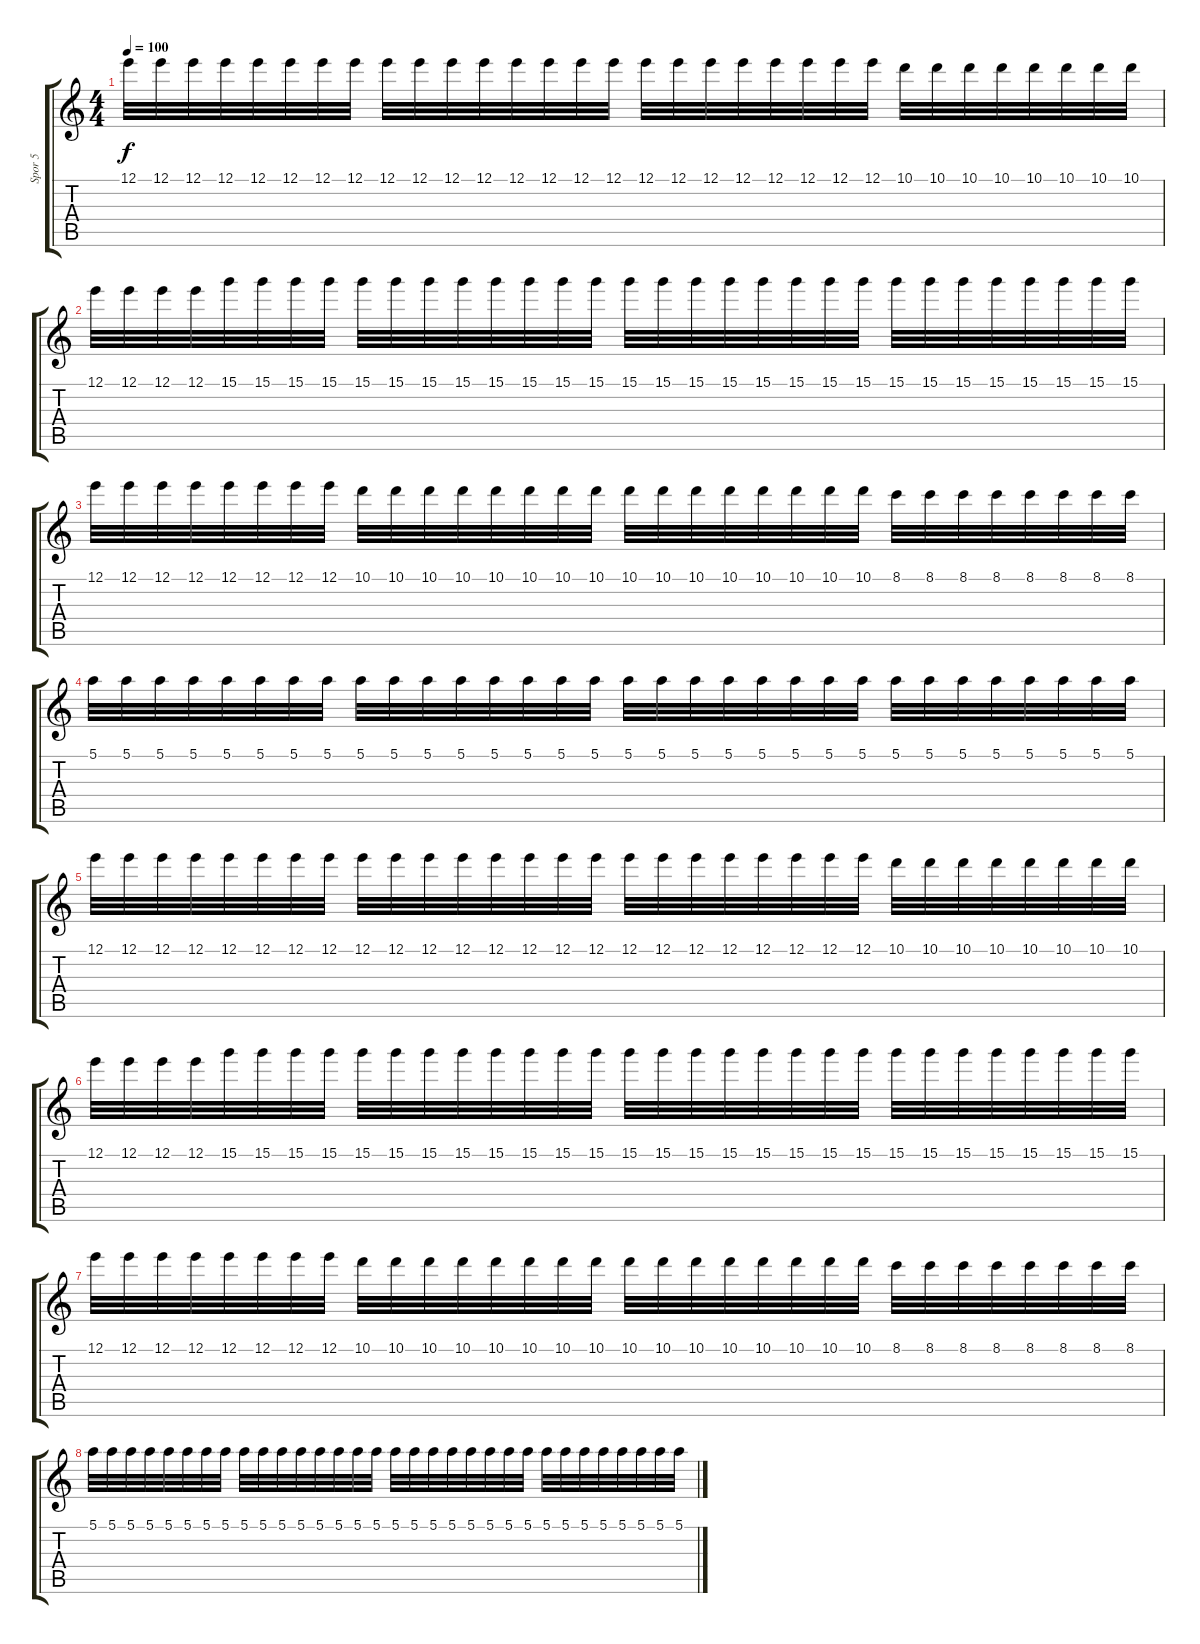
\track ("Spor 5" "Spor 5") {instrument acousticguitarnylon}
\staff {score tabs}
\tuning (E4 B3 G3 D3 A2 E2) {hide}
\ts (4 4)
\tempo 100
\clef g2
\ks c
12.1.32{dy f instrument acousticguitarnylon} 12.1.32 12.1.32 12.1.32 12.1.32 12.1.32 12.1.32 12.1.32 12.1.32 12.1.32 12.1.32 12.1.32 12.1.32 12.1.32 12.1.32 12.1.32 12.1.32 12.1.32 12.1.32 12.1.32 12.1.32 12.1.32 12.1.32 12.1.32 10.1.32 10.1.32 10.1.32 10.1.32 10.1.32 10.1.32 10.1.32 10.1.32 |
12.1.32 12.1.32 12.1.32 12.1.32 15.1.32 15.1.32 15.1.32 15.1.32 15.1.32 15.1.32 15.1.32 15.1.32 15.1.32 15.1.32 15.1.32 15.1.32 15.1.32 15.1.32 15.1.32 15.1.32 15.1.32 15.1.32 15.1.32 15.1.32 15.1.32 15.1.32 15.1.32 15.1.32 15.1.32 15.1.32 15.1.32 15.1.32 |
12.1.32 12.1.32 12.1.32 12.1.32 12.1.32 12.1.32 12.1.32 12.1.32 10.1.32 10.1.32 10.1.32 10.1.32 10.1.32 10.1.32 10.1.32 10.1.32 10.1.32 10.1.32 10.1.32 10.1.32 10.1.32 10.1.32 10.1.32 10.1.32 8.1.32 8.1.32 8.1.32 8.1.32 8.1.32 8.1.32 8.1.32 8.1.32 |
5.1.32 5.1.32 5.1.32 5.1.32 5.1.32 5.1.32 5.1.32 5.1.32 5.1.32 5.1.32 5.1.32 5.1.32 5.1.32 5.1.32 5.1.32 5.1.32 5.1.32 5.1.32 5.1.32 5.1.32 5.1.32 5.1.32 5.1.32 5.1.32 5.1.32 5.1.32 5.1.32 5.1.32 5.1.32 5.1.32 5.1.32 5.1.32 |
12.1.32 12.1.32 12.1.32 12.1.32 12.1.32 12.1.32 12.1.32 12.1.32 12.1.32 12.1.32 12.1.32 12.1.32 12.1.32 12.1.32 12.1.32 12.1.32 12.1.32 12.1.32 12.1.32 12.1.32 12.1.32 12.1.32 12.1.32 12.1.32 10.1.32 10.1.32 10.1.32 10.1.32 10.1.32 10.1.32 10.1.32 10.1.32 |
12.1.32 12.1.32 12.1.32 12.1.32 15.1.32 15.1.32 15.1.32 15.1.32 15.1.32 15.1.32 15.1.32 15.1.32 15.1.32 15.1.32 15.1.32 15.1.32 15.1.32 15.1.32 15.1.32 15.1.32 15.1.32 15.1.32 15.1.32 15.1.32 15.1.32 15.1.32 15.1.32 15.1.32 15.1.32 15.1.32 15.1.32 15.1.32 |
12.1.32 12.1.32 12.1.32 12.1.32 12.1.32 12.1.32 12.1.32 12.1.32 10.1.32 10.1.32 10.1.32 10.1.32 10.1.32 10.1.32 10.1.32 10.1.32 10.1.32 10.1.32 10.1.32 10.1.32 10.1.32 10.1.32 10.1.32 10.1.32 8.1.32 8.1.32 8.1.32 8.1.32 8.1.32 8.1.32 8.1.32 8.1.32 |
5.1.32 5.1.32 5.1.32 5.1.32 5.1.32 5.1.32 5.1.32 5.1.32 5.1.32 5.1.32 5.1.32 5.1.32 5.1.32 5.1.32 5.1.32 5.1.32 5.1.32 5.1.32 5.1.32 5.1.32 5.1.32 5.1.32 5.1.32 5.1.32 5.1.32 5.1.32 5.1.32 5.1.32 5.1.32 5.1.32 5.1.32 5.1.32
